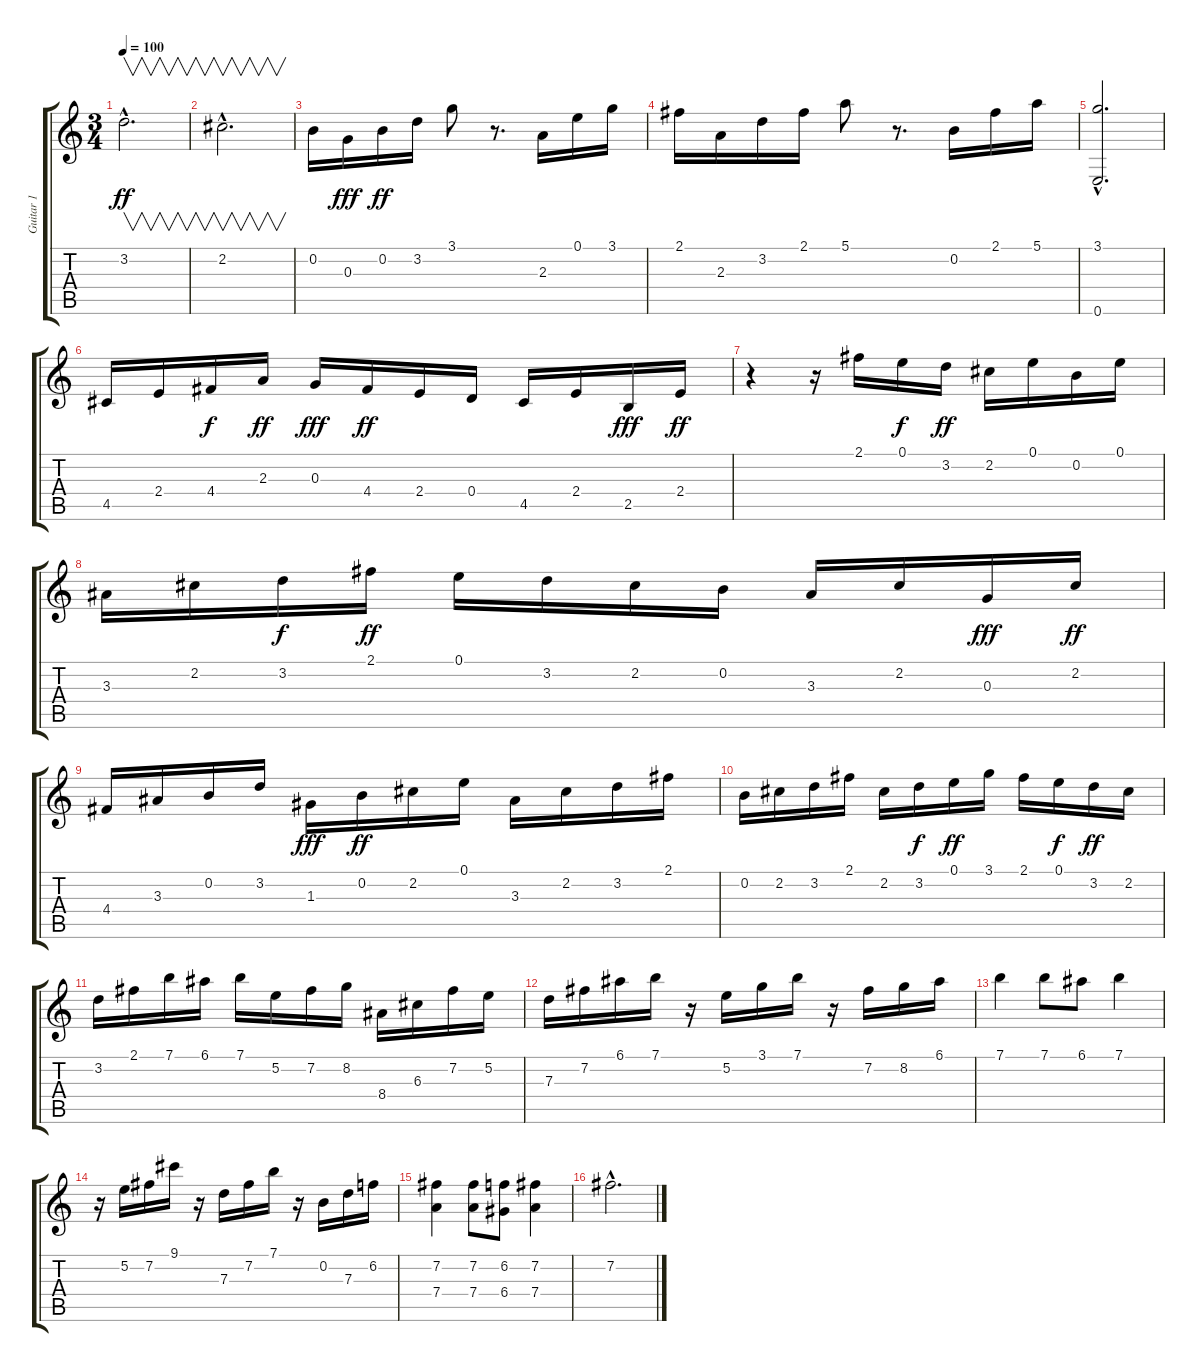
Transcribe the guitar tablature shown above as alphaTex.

\track ("Guitar 1" "Guitar 1") {instrument acousticguitarnylon}
\staff {score tabs}
\tuning (E4 B3 G3 D3 A2 E2) {hide}
\ts (3 4)
\tempo 100
\clef g2
\ks c
3.2{hac}.2{v d dy ff} |
2.2{hac}.2{v d} |
0.2.16 0.3.16{dy fff} 0.2.16{dy ff} 3.2.16 3.1.8 r.8{d} 2.3.16 0.1.16 3.1.16 |
2.1.16 2.3.16 3.2.16 2.1.16 5.1.8 r.8{d} 0.2.16 2.1.16 5.1.16 |
(3.1{hac} 0.6{hac}).2{d} |
4.5.16 2.4.16 4.4.16{dy f} 2.3.16{dy ff} 0.3.16{dy fff} 4.4.16{dy ff} 2.4.16 0.4.16 4.5.16 2.4.16 2.5.16{dy fff} 2.4.16{dy ff} |
r.4 r.16 2.1.16 0.1.16{dy f} 3.2.16{dy ff} 2.2.16 0.1.16 0.2.16 0.1.16 |
3.3.16 2.2.16 3.2.16{dy f} 2.1.16{dy ff} 0.1.16 3.2.16 2.2.16 0.2.16 3.3.16 2.2.16 0.3.16{dy fff} 2.2.16{dy ff} |
4.4.16 3.3.16 0.2.16 3.2.16 1.3.16{dy fff} 0.2.16{dy ff} 2.2.16 0.1.16 3.3.16 2.2.16 3.2.16 2.1.16 |
0.2.16 2.2.16 3.2.16 2.1.16 2.2.16 3.2.16{dy f} 0.1.16{dy ff} 3.1.16 2.1.16 0.1.16{dy f} 3.2.16{dy ff} 2.2.16 |
3.2.16 2.1.16 7.1.16 6.1.16 7.1.16 5.2.16 7.2.16 8.2.16 8.4.16 6.3.16 7.2.16 5.2.16 |
7.3.16 7.2.16 6.1.16 7.1.16 r.16 5.2.16 3.1.16 7.1.16 r.16 7.2.16 8.2.16 6.1.16 |
7.1.4 7.1.8 6.1.8 7.1.4 |
r.16 5.2.16 7.2.16 9.1.16 r.16 7.3.16 7.2.16 7.1.16 r.16 0.2.16 7.3.16 6.2.16 |
(7.2 7.4).4 (7.2 7.4).8 (6.2 6.4).8 (7.2 7.4).4 |
7.2{hac}.2{d}
